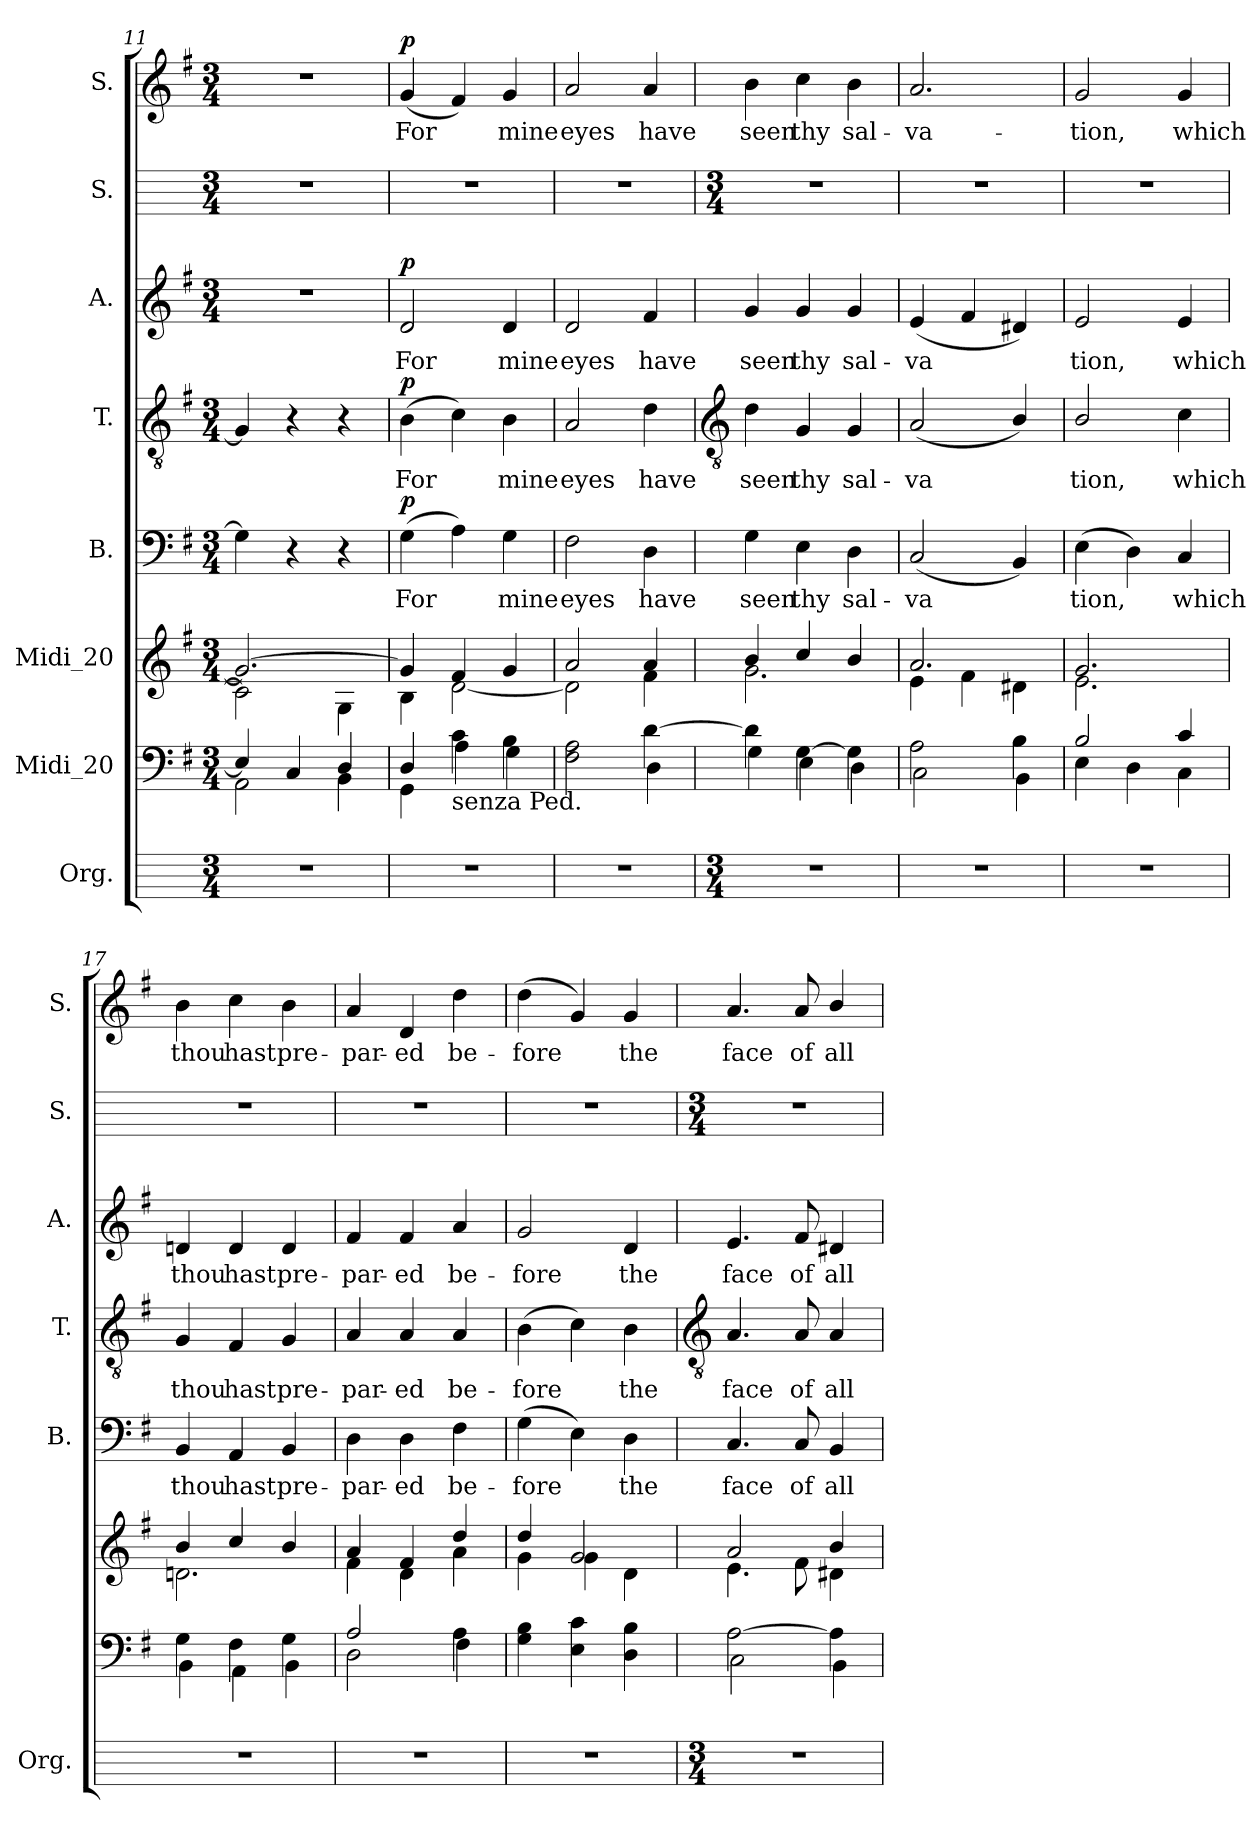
**kern	**kern	**kern	**kern	**text	**dynam	**kern	**text	**dynam	**kern	**text	**dynam	**kern	**kern	**text	**dynam
*part8	*part7	*part6	*part5	*part5	*part5	*part4	*part4	*part4	*part3	*part3	*part3	*part2	*part1	*part1	*part1
*staff8	*staff7	*staff6	*staff5	*staff5	*staff5	*staff4	*staff4	*staff4	*staff3	*staff3	*staff3	*staff2	*staff1	*staff1	*staff1
*I"Org.	*I"Midi_20	*I"Midi_20	*I"B.	*	*	*I"T.	*	*	*I"A.	*	*	*I"S.	*I"S.	*	*
*I'Org.	*	*	*I'B.	*	*	*I'T.	*	*	*I'A.	*	*	*I'S.	*I'S.	*	*
*	*clefF4	*clefG2	*clefF4	*	*	*clefGv2	*	*	*clefG2	*	*	*	*clefG2	*	*
*	*k[f#]	*k[f#]	*k[f#]	*	*	*k[f#]	*	*	*k[f#]	*	*	*	*k[f#]	*	*
*	*G:	*G:	*G:	*	*	*G:	*	*	*G:	*	*	*	*G:	*	*
*M3/4	*M3/4	*M3/4	*M3/4	*	*	*M3/4	*	*	*M3/4	*	*	*M3/4	*M3/4	*	*
=11	=11	=11	=11	=11	=11	=11	=11	=11	=11	=11	=11	=11	=11	=11	=11
*	*^	*^	*	*	*	*	*	*	*	*	*	*	*	*	*
*	*	*^	*	*	*	*	*	*	*	*	*	*	*	*	*	*	*
!	!	!	!	!	!	!	!	!	!	!	!	!LO:N:vis=1	!	!	!	!LO:N:vis=1	!	!
2.r	4E/]	2.ryy	2AA\	2.g/_	2c\]	4G]	.	.	4G]	.	.	2.r	.	.	2.r	2.r	.	.
.	4C/	.	.	.	.	4r	.	.	4r	.	.	.	.	.	.	.	.	.
.	4D/	.	4BB\	.	4G\	4r	.	.	4r	.	.	.	.	.	.	.	.	.
=12	=12	=12	=12	=12	=12	=12	=12	=12	=12	=12	=12	=12	=12	=12	=12	=12	=12	=12
!	!	!	!	!	!	!	!LO:LY:b	!LO:DY:b	!	!LO:LY:b	!LO:DY:b	!	!LO:LY:b	!LO:DY:b	!	!	!LO:LY:b	!LO:DY:b
2.r	4D/	2ryy	4GG\	4g/]	4B\	(>4G	For	p	(>4B	For	p	2d	For	p	2.r	(<4g	For	p
!	!LO:TX:b:t=senza Ped.	!	!	!	!	!	!	!	!	!	!	!	!	!	!	!	!	!
.	4c\	.	4A\	4f#/	[2d\	4A)	.	.	4c)	.	.	.	.	.	.	4f#)	.	.
!	!	!	!	!	!	!	!LO:LY:b	!	!	!LO:LY:b	!	!	!LO:LY:b	!	!	!	!LO:LY:b	!
.	4B\	4G\	4ryy	4g/	.	4G	mine	.	4B	mine	.	4d	mine	.	.	4g	mine	.
=13	=13	=13	=13	=13	=13	=13	=13	=13	=13	=13	=13	=13	=13	=13	=13	=13	=13	=13
!	!	!	!	!	!	!	!LO:LY:b	!	!	!LO:LY:b	!	!	!LO:LY:b	!	!	!	!LO:LY:b	!
2.r	2F#\ 2A\	2.ryy	2ryy	2a/	2d\]	2F#	eyes	.	2A	eyes	.	2d	eyes	.	2.r	2a	eyes	.
!	!	!	!	!	!	!	!LO:LY:b	!	!	!LO:LY:b	!	!	!LO:LY:b	!	!	!	!LO:LY:b	!
.	[4d\	.	4D\	4a/	4f#\	4D	have	.	4d	have	.	4f#	have	.	.	4a	have	.
!!LO:LB:g=z
=14	=14	=14	=14	=14	=14	=14	=14	=14	=14	=14	=14	=14	=14	=14	=14	=14	=14	=14
*	*	*	*	*	*	*	*	*	*clefGv2	*	*	*	*	*	*	*	*	*
*M3/4	*	*	*	*	*	*	*	*	*	*	*	*	*	*	*M3/4	*	*	*
!	!	!	!	!	!	!	!LO:LY:b	!	!	!LO:LY:b	!	!	!LO:LY:b	!	!	!	!LO:LY:b	!
2.r	4d\]	4ryy	4G\	4b/	2.g\	4G	seen	.	4d	seen	.	4g	seen	.	2.r	4b	seen	.
!	!	!	!	!	!	!	!LO:LY:b	!	!	!LO:LY:b	!	!	!LO:LY:b	!	!	!	!LO:LY:b	!
.	[4G\	4E\	2ryy	4cc/	.	4E	thy	.	4G	thy	.	4g	thy	.	.	4cc	thy	.
!	!	!	!	!	!	!	!LO:LY:b	!	!	!LO:LY:b	!	!	!LO:LY:b	!	!	!	!LO:LY:b	!
.	4G\]	4D\	.	4b/	.	4D	sal-	.	4G	sal-	.	4g	sal-	.	.	4b	sal-	.
=15	=15	=15	=15	=15	=15	=15	=15	=15	=15	=15	=15	=15	=15	=15	=15	=15	=15	=15
!	!	!	!	!	!	!	!LO:LY:b	!	!	!LO:LY:b	!	!	!LO:LY:b	!	!	!	!LO:LY:b	!
2.r	2A\	2C\	2.ryy	2.a/	4e\	(<2C	-va	.	(<2A	-va	.	(<4e	-va	.	2.r	2.a	-va-	.
.	.	.	.	.	4f#\	.	.	.	.	.	.	4f#	.	.	.	.	.	.
.	4B\	4BB\	.	.	4d#X\	4BB)	.	.	4B/)	.	.	4d#X)	.	.	.	.	.	.
=16	=16	=16	=16	=16	=16	=16	=16	=16	=16	=16	=16	=16	=16	=16	=16	=16	=16	=16
!	!	!	!	!	!	!	!LO:LY:b	!	!	!LO:LY:b	!	!	!LO:LY:b	!	!	!	!LO:LY:b	!
2.r	2B/	4E\	2.ryy	2.g/	2.e\	(>4E	tion,	.	2B/	tion,	.	2e	tion,	.	2.r	2g	-tion,	.
.	.	4D\	.	.	.	4D)	.	.	.	.	.	.	.	.	.	.	.	.
!	!	!	!	!	!	!	!LO:LY:b	!	!	!LO:LY:b	!	!	!LO:LY:b	!	!	!	!LO:LY:b	!
.	4c/	4C\	.	.	.	4C	which	.	4c	which	.	4e	which	.	.	4g	which	.
=17	=17	=17	=17	=17	=17	=17	=17	=17	=17	=17	=17	=17	=17	=17	=17	=17	=17	=17
!	!	!	!	!	!	!	!LO:LY:b	!	!	!LO:LY:b	!	!	!LO:LY:b	!	!	!	!LO:LY:b	!
2.r	4G\	4BB\	2.ryy	4b/	2.dn\	4BB	thou	.	4G	thou	.	4dn	thou	.	2.r	4b	thou	.
!	!	!	!	!	!	!	!LO:LY:b	!	!	!LO:LY:b	!	!	!LO:LY:b	!	!	!	!LO:LY:b	!
.	4F#\	4AA\	.	4cc/	.	4AA	hast	.	4F#	hast	.	4d	hast	.	.	4cc	hast	.
!	!	!	!	!	!	!	!LO:LY:b	!	!	!LO:LY:b	!	!	!LO:LY:b	!	!	!	!LO:LY:b	!
.	4G\	4BB\	.	4b/	.	4BB	pre-	.	4G	pre-	.	4d	pre-	.	.	4b	pre-	.
=18	=18	=18	=18	=18	=18	=18	=18	=18	=18	=18	=18	=18	=18	=18	=18	=18	=18	=18
!	!	!	!	!	!	!	!LO:LY:b	!	!	!LO:LY:b	!	!	!LO:LY:b	!	!	!	!LO:LY:b	!
2.r	2A/	2D\	2.ryy	4a/	4f#\	4D	-par-	.	4A	-par-	.	4f#	-par-	.	2.r	4a	-par-	.
!	!	!	!	!	!	!	!LO:LY:b	!	!	!LO:LY:b	!	!	!LO:LY:b	!	!	!	!LO:LY:b	!
.	.	.	.	4f#/	4d\	4D	-ed	.	4A	-ed	.	4f#	-ed	.	.	4d	-ed	.
!	!	!	!	!	!	!	!LO:LY:b	!	!	!LO:LY:b	!	!	!LO:LY:b	!	!	!	!LO:LY:b	!
.	4A\	4F#\	.	4dd/	4a\	4F#	be-	.	4A	be-	.	4a	be-	.	.	4dd	be-	.
=19	=19	=19	=19	=19	=19	=19	=19	=19	=19	=19	=19	=19	=19	=19	=19	=19	=19	=19
!	!	!	!	!	!	!	!LO:LY:b	!	!	!LO:LY:b	!	!	!LO:LY:b	!	!	!	!LO:LY:b	!
2.r	4G\ 4B\	2.ryy	2.ryy	4dd/	4g\	(>4G	-fore	.	(>4B	-fore	.	2g	-fore	.	2.r	(<4dd	-fore	.
.	4E\ 4c\	.	.	2g/	4g\	4E)	.	.	4c)	.	.	.	.	.	.	4g)	.	.
!	!	!	!	!	!	!	!LO:LY:b	!	!	!LO:LY:b	!	!	!LO:LY:b	!	!	!	!LO:LY:b	!
.	4D\ 4B\	.	.	.	4d\	4D	the	.	4B	the	.	4d	the	.	.	4g	the	.
!!LO:LB:g=z
=20	=20	=20	=20	=20	=20	=20	=20	=20	=20	=20	=20	=20	=20	=20	=20	=20	=20	=20
*	*	*	*	*	*	*	*	*	*clefGv2	*	*	*	*	*	*	*	*	*
*M3/4	*	*	*	*	*	*	*	*	*	*	*	*	*	*	*M3/4	*	*	*
!	!	!	!	!	!	!	!LO:LY:b	!	!	!LO:LY:b	!	!	!LO:LY:b	!	!	!	!LO:LY:b	!
2.r	[2A\	2.ryy	2C\	2a/	4.e\	4.C	face	.	4.A	face	.	4.e	face	.	2.r	4.a	face	.
!	!	!	!	!	!	!	!LO:LY:b	!	!	!LO:LY:b	!	!	!LO:LY:b	!	!	!	!LO:LY:b	!
.	.	.	.	.	8f#\	8C	of	.	8A	of	.	8f#	of	.	.	8a	of	.
!	!	!	!	!	!	!	!LO:LY:b	!	!	!LO:LY:b	!	!	!LO:LY:b	!	!	!	!LO:LY:b	!
.	4A\]	.	4BB\	4b/	4d#X\	4BB	all	.	4A	all	.	4d#X	all	.	.	4b/	all	.
*	*v	*v	*v	*	*	*	*	*	*	*	*	*	*	*	*	*	*	*
*	*	*v	*v	*	*	*	*	*	*	*	*	*	*	*	*	*
=	=	=	=	=	=	=	=	=	=	=	=	=	=	=	=
*-	*-	*-	*-	*-	*-	*-	*-	*-	*-	*-	*-	*-	*-	*-	*-
